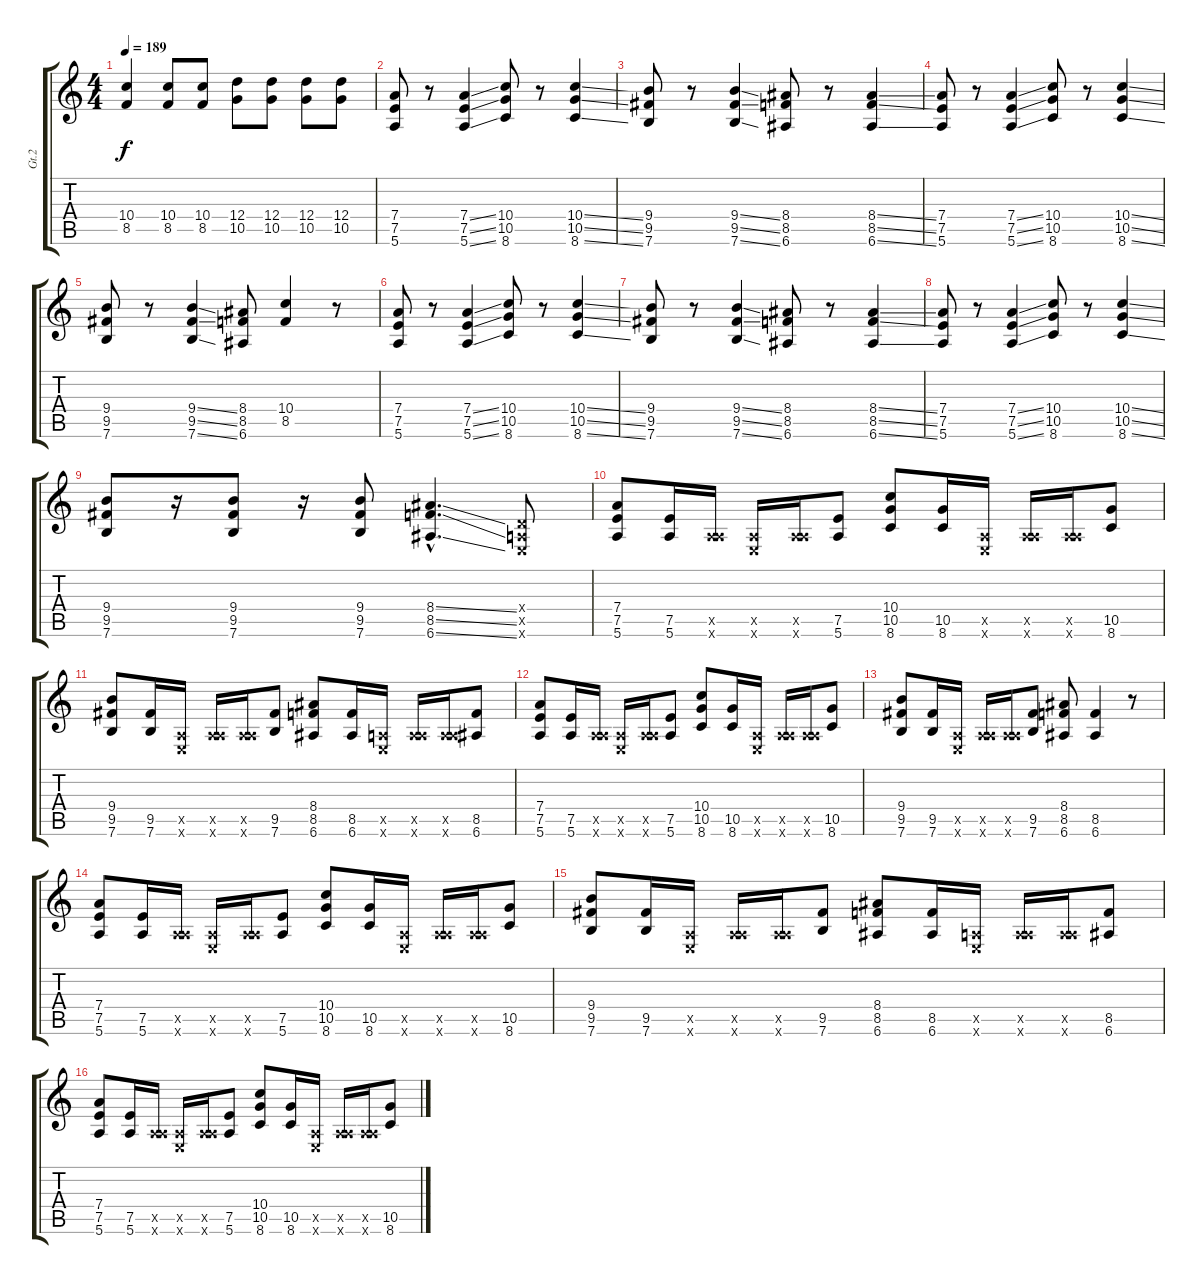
\track ("Gt.2" "Gt.2") {instrument distortionguitar}
\staff {score tabs}
\tuning (E4 B3 G3 D3 A2 E2) {hide}
\ts (4 4)
\tempo 189
\clef g2
\ks c
(10.4 8.5).4{dy f} (10.4 8.5).8 (10.4 8.5).8 (12.4 10.5).8 (12.4 10.5).8 (12.4 10.5).8 (12.4 10.5).8 |
(7.4 7.5 5.6).8 r.8 (7.4{ss} 7.5{ss} 5.6{ss}).4 (10.4 10.5 8.6).8 r.8 (10.4{ss} 10.5{ss} 8.6{ss}).4 |
(9.4 9.5 7.6).8 r.8 (9.4{ss} 9.5{ss} 7.6{ss}).4 (8.4 8.5 6.6).8 r.8 (8.4{ss} 8.5{ss} 6.6{ss}).4 |
(7.4 7.5 5.6).8 r.8 (7.4{ss} 7.5{ss} 5.6{ss}).4 (10.4 10.5 8.6).8 r.8 (10.4{ss} 10.5{ss} 8.6{ss}).4 |
(9.4 9.5 7.6).8 r.8 (9.4{ss} 9.5{ss} 7.6{ss}).4 (8.4 8.5 6.6).8 (10.4 8.5).4 r.8 |
(7.4 7.5 5.6).8 r.8 (7.4{ss} 7.5{ss} 5.6{ss}).4 (10.4 10.5 8.6).8 r.8 (10.4{ss} 10.5{ss} 8.6{ss}).4 |
(9.4 9.5 7.6).8 r.8 (9.4{ss} 9.5{ss} 7.6{ss}).4 (8.4 8.5 6.6).8 r.8 (8.4{ss} 8.5{ss} 6.6{ss}).4 |
(7.4 7.5 5.6).8 r.8 (7.4{ss} 7.5{ss} 5.6{ss}).4 (10.4 10.5 8.6).8 r.8 (10.4{ss} 10.5{ss} 8.6{ss}).4 |
(9.4 9.5 7.6).8 r.16 (9.4 9.5 7.6).8 r.16 (9.4 9.5 7.6).8 (8.4{ss hac} 8.5{ss hac} 6.6{ss hac}).4{d} (0.4{x} 0.5{x} 0.6{x}).8 |
(7.4 7.5 5.6).8 (7.5 5.6).16 (0.5{x} 5.6{x}).16 (0.5{x} 0.6{x}).16 (0.5{x} 5.6{x}).16 (7.5 5.6).8 (10.4 10.5 8.6).8 (10.5 8.6).16 (0.5{x} 0.6{x}).16 (0.5{x} 5.6{x}).16 (0.5{x} 5.6{x}).16 (10.5 8.6).8 |
(9.4 9.5 7.6).8 (9.5 7.6).16 (0.5{x} 0.6{x}).16 (0.5{x} 5.6{x}).16 (0.5{x} 5.6{x}).16 (9.5 7.6).8 (8.4 8.5 6.6).8 (8.5 6.6).16 (0.5{x} 0.6{x}).16 (0.5{x} 5.6{x}).16 (0.5{x} 5.6{x}).16 (8.5 6.6).8 |
(7.4 7.5 5.6).8 (7.5 5.6).16 (0.5{x} 5.6{x}).16 (0.5{x} 0.6{x}).16 (0.5{x} 5.6{x}).16 (7.5 5.6).8 (10.4 10.5 8.6).8 (10.5 8.6).16 (0.5{x} 0.6{x}).16 (0.5{x} 5.6{x}).16 (0.5{x} 5.6{x}).16 (10.5 8.6).8 |
(9.4 9.5 7.6).8 (9.5 7.6).16 (0.5{x} 0.6{x}).16 (0.5{x} 5.6{x}).16 (0.5{x} 5.6{x}).16 (9.5 7.6).8 (8.4 8.5 6.6).8 (8.5 6.6).4 r.8 |
(7.4 7.5 5.6).8 (7.5 5.6).16 (0.5{x} 5.6{x}).16 (0.5{x} 0.6{x}).16 (0.5{x} 5.6{x}).16 (7.5 5.6).8 (10.4 10.5 8.6).8 (10.5 8.6).16 (0.5{x} 0.6{x}).16 (0.5{x} 5.6{x}).16 (0.5{x} 5.6{x}).16 (10.5 8.6).8 |
(9.4 9.5 7.6).8 (9.5 7.6).16 (0.5{x} 0.6{x}).16 (0.5{x} 5.6{x}).16 (0.5{x} 5.6{x}).16 (9.5 7.6).8 (8.4 8.5 6.6).8 (8.5 6.6).16 (0.5{x} 0.6{x}).16 (0.5{x} 5.6{x}).16 (0.5{x} 5.6{x}).16 (8.5 6.6).8 |
(7.4 7.5 5.6).8 (7.5 5.6).16 (0.5{x} 5.6{x}).16 (0.5{x} 0.6{x}).16 (0.5{x} 5.6{x}).16 (7.5 5.6).8 (10.4 10.5 8.6).8 (10.5 8.6).16 (0.5{x} 0.6{x}).16 (0.5{x} 5.6{x}).16 (0.5{x} 5.6{x}).16 (10.5 8.6).8
